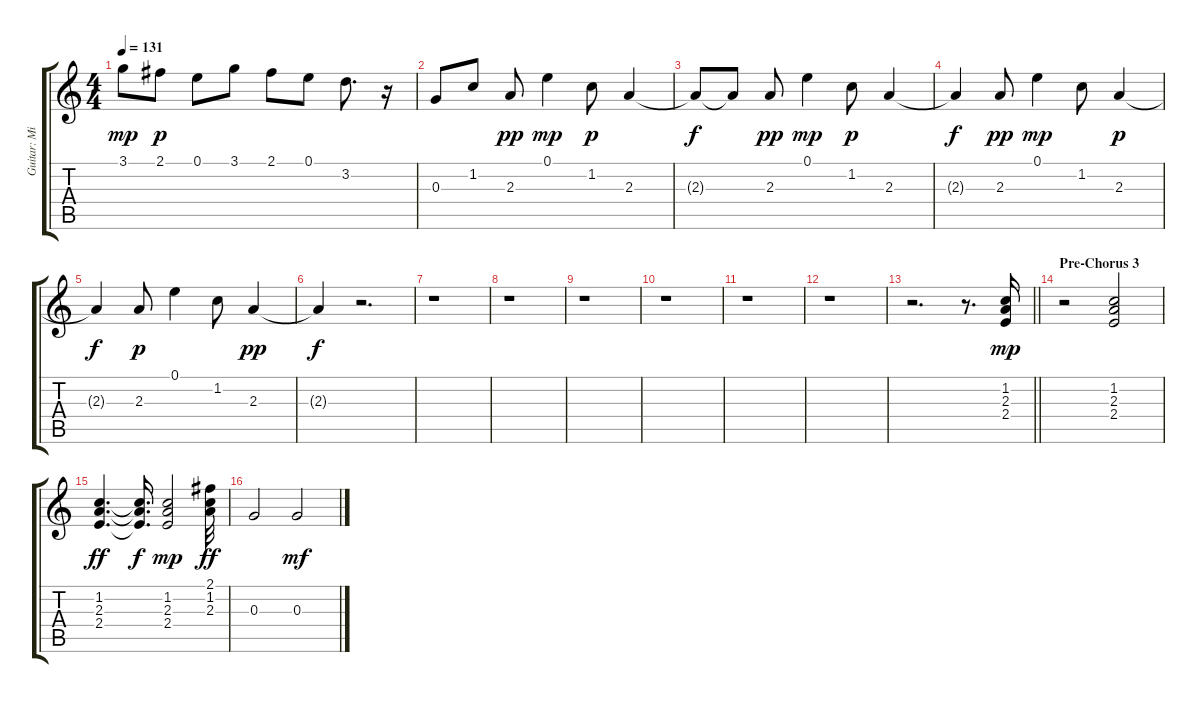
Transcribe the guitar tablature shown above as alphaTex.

\track ("Guitar: Mick Ralphs" "Guitar: Mi") {instrument electricguitarjazz}
\staff {score tabs}
\tuning (E4 B3 G3 D3 A2 E2) {hide}
\ts (4 4)
\tempo 131
\clef g2
\ks c
3.1.8{dy mp} 2.1.8{dy p} 0.1.8 3.1.8 2.1.8 0.1.8 3.2.8{d} r.16 |
0.3.8 1.2.8 2.3.8{dy pp} 0.1.4{dy mp} 1.2.8{dy p} 2.3.4 |
2.3{t}.8{dy f} 2.3{t}.8 2.3.8{dy pp} 0.1.4{dy mp} 1.2.8{dy p} 2.3.4 |
2.3{t}.4{dy f} 2.3.8{dy pp} 0.1.4{dy mp} 1.2.8 2.3.4{dy p} |
2.3{t}.4{dy f} 2.3.8{dy p} 0.1.4 1.2.8 2.3.4{dy pp} |
2.3{t}.4{dy f} r.2{d} |
r.1 |
r.1 |
r.1 |
r.1 |
r.1 |
r.1 |
\barLineRight lightlight
r.2{d} r.8{d} (1.2 2.3 2.4).16{dy mp} |
\section ("" "Pre-Chorus 3")
r.2 (1.2 2.3 2.4).2 |
(1.2 2.3 2.4).4{d dy ff} (1.2{t} 2.3{t} 2.4{t}).16{d dy f} (1.2 2.3 2.4).2{dy mp} (2.1 1.2 2.3).32{dy ff} |
0.3.2 0.3.2{dy mf}
